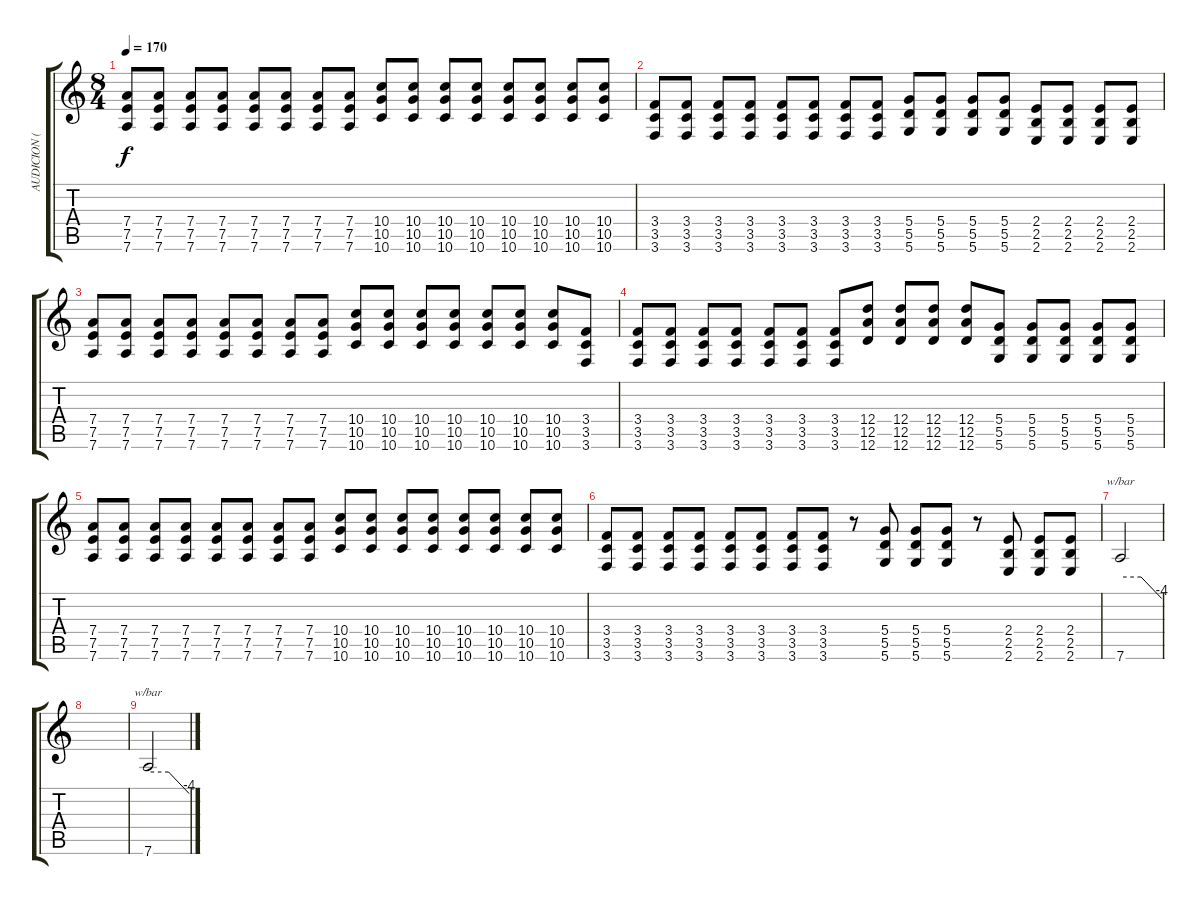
\track ("AUDICION (GUITARRA)" "AUDICION (") {instrument acousticguitarsteel}
\staff {score tabs}
\tuning (E4 B3 G3 D3 A2 D2) {hide}
\ts (8 4)
\tempo 170
\clef g2
\ks c
(7.4 7.5 7.6).8{dy f} (7.4 7.5 7.6).8 (7.4 7.5 7.6).8 (7.4 7.5 7.6).8 (7.4 7.5 7.6).8 (7.4 7.5 7.6).8 (7.4 7.5 7.6).8 (7.4 7.5 7.6).8 (10.4 10.5 10.6).8 (10.4 10.5 10.6).8 (10.4 10.5 10.6).8 (10.4 10.5 10.6).8 (10.4 10.5 10.6).8 (10.4 10.5 10.6).8 (10.4 10.5 10.6).8 (10.4 10.5 10.6).8 |
(3.4 3.5 3.6).8 (3.4 3.5 3.6).8 (3.4 3.5 3.6).8 (3.4 3.5 3.6).8 (3.4 3.5 3.6).8 (3.4 3.5 3.6).8 (3.4 3.5 3.6).8 (3.4 3.5 3.6).8 (5.4 5.5 5.6).8 (5.4 5.5 5.6).8 (5.4 5.5 5.6).8 (5.4 5.5 5.6).8 (2.4 2.5 2.6).8 (2.4 2.5 2.6).8 (2.4 2.5 2.6).8 (2.4 2.5 2.6).8 |
(7.4 7.5 7.6).8 (7.4 7.5 7.6).8 (7.4 7.5 7.6).8 (7.4 7.5 7.6).8 (7.4 7.5 7.6).8 (7.4 7.5 7.6).8 (7.4 7.5 7.6).8 (7.4 7.5 7.6).8 (10.4 10.5 10.6).8 (10.4 10.5 10.6).8 (10.4 10.5 10.6).8 (10.4 10.5 10.6).8 (10.4 10.5 10.6).8 (10.4 10.5 10.6).8 (10.4 10.5 10.6).8 (3.4 3.5 3.6).8 |
(3.4 3.5 3.6).8 (3.4 3.5 3.6).8 (3.4 3.5 3.6).8 (3.4 3.5 3.6).8 (3.4 3.5 3.6).8 (3.4 3.5 3.6).8 (3.4 3.5 3.6).8 (12.4 12.5 12.6).8 (12.4 12.5 12.6).8 (12.4 12.5 12.6).8 (12.4 12.5 12.6).8 (5.4 5.5 5.6).8 (5.4 5.5 5.6).8 (5.4 5.5 5.6).8 (5.4 5.5 5.6).8 (5.4 5.5 5.6).8 |
(7.4 7.5 7.6).8 (7.4 7.5 7.6).8 (7.4 7.5 7.6).8 (7.4 7.5 7.6).8 (7.4 7.5 7.6).8 (7.4 7.5 7.6).8 (7.4 7.5 7.6).8 (7.4 7.5 7.6).8 (10.4 10.5 10.6).8 (10.4 10.5 10.6).8 (10.4 10.5 10.6).8 (10.4 10.5 10.6).8 (10.4 10.5 10.6).8 (10.4 10.5 10.6).8 (10.4 10.5 10.6).8 (10.4 10.5 10.6).8 |
(3.4 3.5 3.6).8 (3.4 3.5 3.6).8 (3.4 3.5 3.6).8 (3.4 3.5 3.6).8 (3.4 3.5 3.6).8 (3.4 3.5 3.6).8 (3.4 3.5 3.6).8 (3.4 3.5 3.6).8 r.8 (5.4 5.5 5.6).8 (5.4 5.5 5.6).8 (5.4 5.5 5.6).8 r.8 (2.4 2.5 2.6).8 (2.4 2.5 2.6).8 (2.4 2.5 2.6).8 |
7.6.2{tbe (custom default 0 0 30 0 60 -16)} |
|
7.6.2{tbe (custom default 0 0 30 0 60 -16)}
